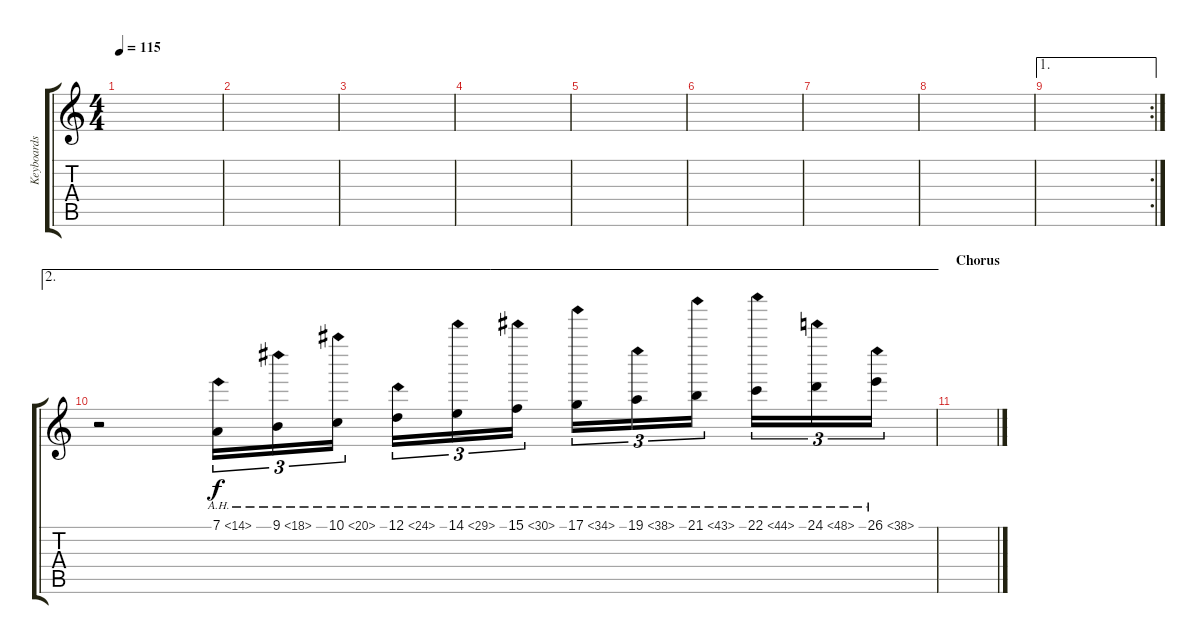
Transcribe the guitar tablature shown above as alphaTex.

\track ("Keyboards 1" "Keyboards ") {instrument brightacousticpiano}
\staff {score tabs}
\tuning (D4 A3 F3 C3 G2 D2) {hide}
\ts (4 4)
\tempo 115
\clef g2
\ks c
|
|
|
|
|
|
|
|
\ae 1
\rc 2
|
\ae 2
r.2{balance 16 instrument fx8scifi} 7.1{ah 7}.16{tu (3 2) dy f} 9.1{ah 9}.16{tu (3 2)} 10.1{ah 10}.16{tu (3 2)} 12.1{ah 12}.16{tu (3 2)} 14.1{ah 15}.16{tu (3 2)} 15.1{ah 15}.16{tu (3 2)} 17.1{ah 17}.16{tu (3 2)} 19.1{ah 19}.16{tu (3 2)} 21.1{ah 22}.16{tu (3 2)} 22.1{ah 22}.16{tu (3 2)} 24.1{ah 24}.16{tu (3 2)} 26.1{ah 12}.16{tu (3 2)} |
\section ("" "Chorus")
